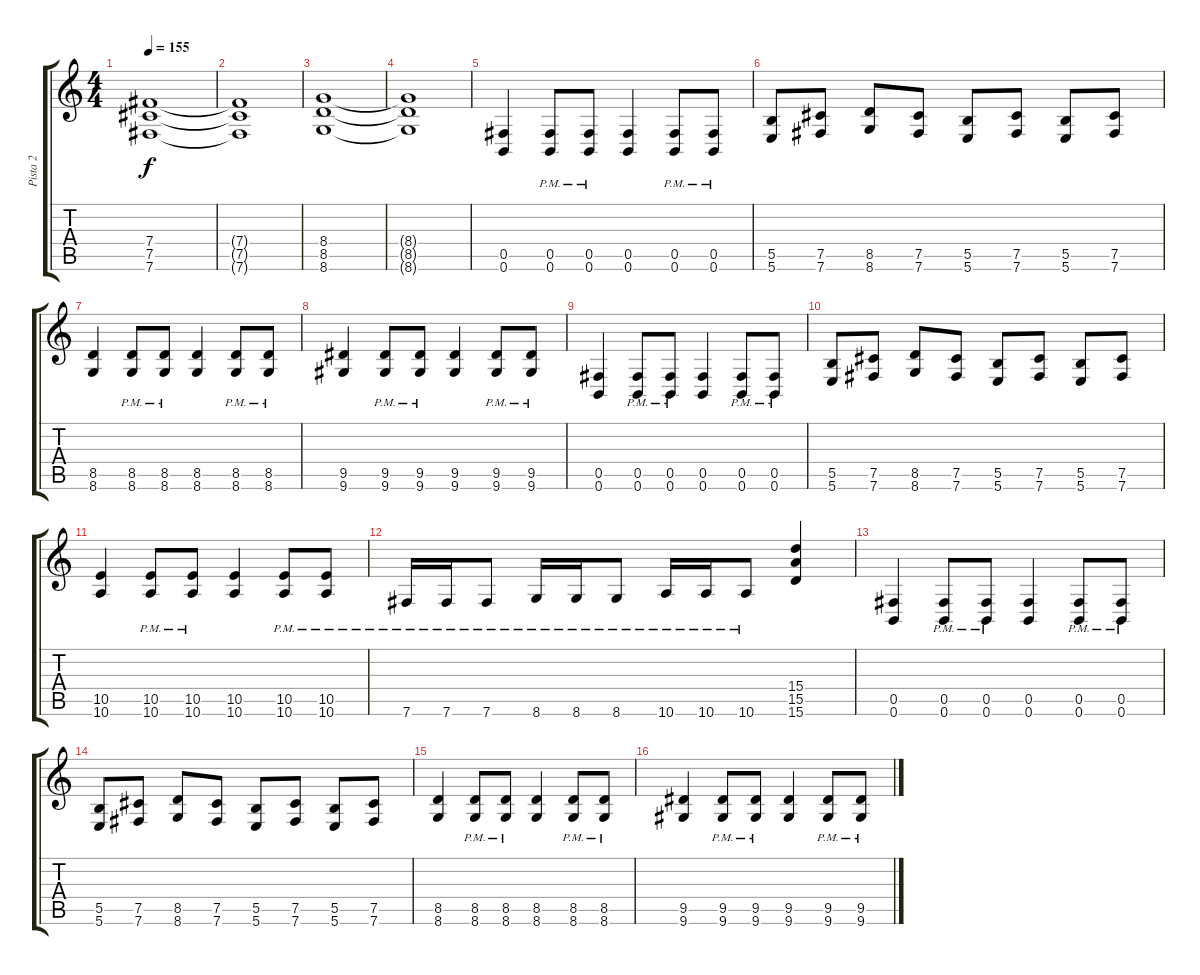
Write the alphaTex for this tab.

\track ("Pista 2" "Pista 2") {instrument distortionguitar}
\staff {score tabs}
\tuning (Db4 Ab3 E3 B2 Gb2 B1) {hide}
\ts (4 4)
\tempo 155
\clef g2
\ks c
(7.4 7.5 7.6).1{dy f} |
(7.4{t} 7.5{t} 7.6{t}).1 |
(8.4 8.5 8.6).1 |
(8.4{t} 8.5{t} 8.6{t}).1 |
(0.5 0.6).4 (0.5{pm} 0.6{pm}).8 (0.5{pm} 0.6{pm}).8 (0.5 0.6).4 (0.5{pm} 0.6{pm}).8 (0.5{pm} 0.6{pm}).8 |
(5.5 5.6).8 (7.5 7.6).8 (8.5 8.6).8 (7.5 7.6).8 (5.5 5.6).8 (7.5 7.6).8 (5.5 5.6).8 (7.5 7.6).8 |
(8.5 8.6).4 (8.5{pm} 8.6{pm}).8 (8.5{pm} 8.6{pm}).8 (8.5 8.6).4 (8.5{pm} 8.6{pm}).8 (8.5{pm} 8.6{pm}).8 |
(9.5 9.6).4 (9.5{pm} 9.6{pm}).8 (9.5{pm} 9.6{pm}).8 (9.5 9.6).4 (9.5{pm} 9.6{pm}).8 (9.5{pm} 9.6{pm}).8 |
(0.5 0.6).4 (0.5{pm} 0.6{pm}).8 (0.5{pm} 0.6{pm}).8 (0.5 0.6).4 (0.5{pm} 0.6{pm}).8 (0.5{pm} 0.6{pm}).8 |
(5.5 5.6).8 (7.5 7.6).8 (8.5 8.6).8 (7.5 7.6).8 (5.5 5.6).8 (7.5 7.6).8 (5.5 5.6).8 (7.5 7.6).8 |
(10.5 10.6).4 (10.5{pm} 10.6{pm}).8 (10.5{pm} 10.6{pm}).8 (10.5 10.6).4 (10.5{pm} 10.6{pm}).8 (10.5{pm} 10.6{pm}).8 |
7.6{pm}.16 7.6{pm}.16 7.6{pm}.8 8.6{pm}.16 8.6{pm}.16 8.6{pm}.8 10.6{pm}.16 10.6{pm}.16 10.6{pm}.8 (15.4 15.5 15.6).4 |
(0.5 0.6).4 (0.5{pm} 0.6{pm}).8 (0.5{pm} 0.6{pm}).8 (0.5 0.6).4 (0.5{pm} 0.6{pm}).8 (0.5{pm} 0.6{pm}).8 |
(5.5 5.6).8 (7.5 7.6).8 (8.5 8.6).8 (7.5 7.6).8 (5.5 5.6).8 (7.5 7.6).8 (5.5 5.6).8 (7.5 7.6).8 |
(8.5 8.6).4 (8.5{pm} 8.6{pm}).8 (8.5{pm} 8.6{pm}).8 (8.5 8.6).4 (8.5{pm} 8.6{pm}).8 (8.5{pm} 8.6{pm}).8 |
(9.5 9.6).4 (9.5{pm} 9.6{pm}).8 (9.5{pm} 9.6{pm}).8 (9.5 9.6).4 (9.5{pm} 9.6{pm}).8 (9.5{pm} 9.6{pm}).8
